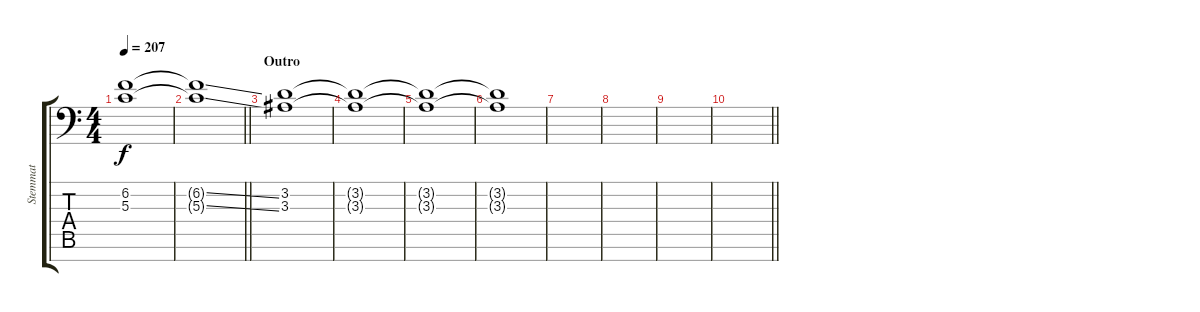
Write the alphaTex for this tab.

\track ("Stemmat" "Stemmat") {instrument cello}
\staff {score tabs}
\tuning (E4 B3 G3 D3 A2 D2 A1) {hide}
\ts (4 4)
\tempo 207
\clef f4
\ks c
(6.2 5.3{t}).1{dy f} |
\barLineRight lightlight
(6.2{ss t} 5.3{ss t}).1 |
\section ("" "Outro")
(3.2 3.3).1 |
(3.2{t} 3.3{t}).1 |
(3.2{t} 3.3{t}).1 |
(3.2{t} 3.3{t}).1 |
|
|
|
\barLineRight lightlight
